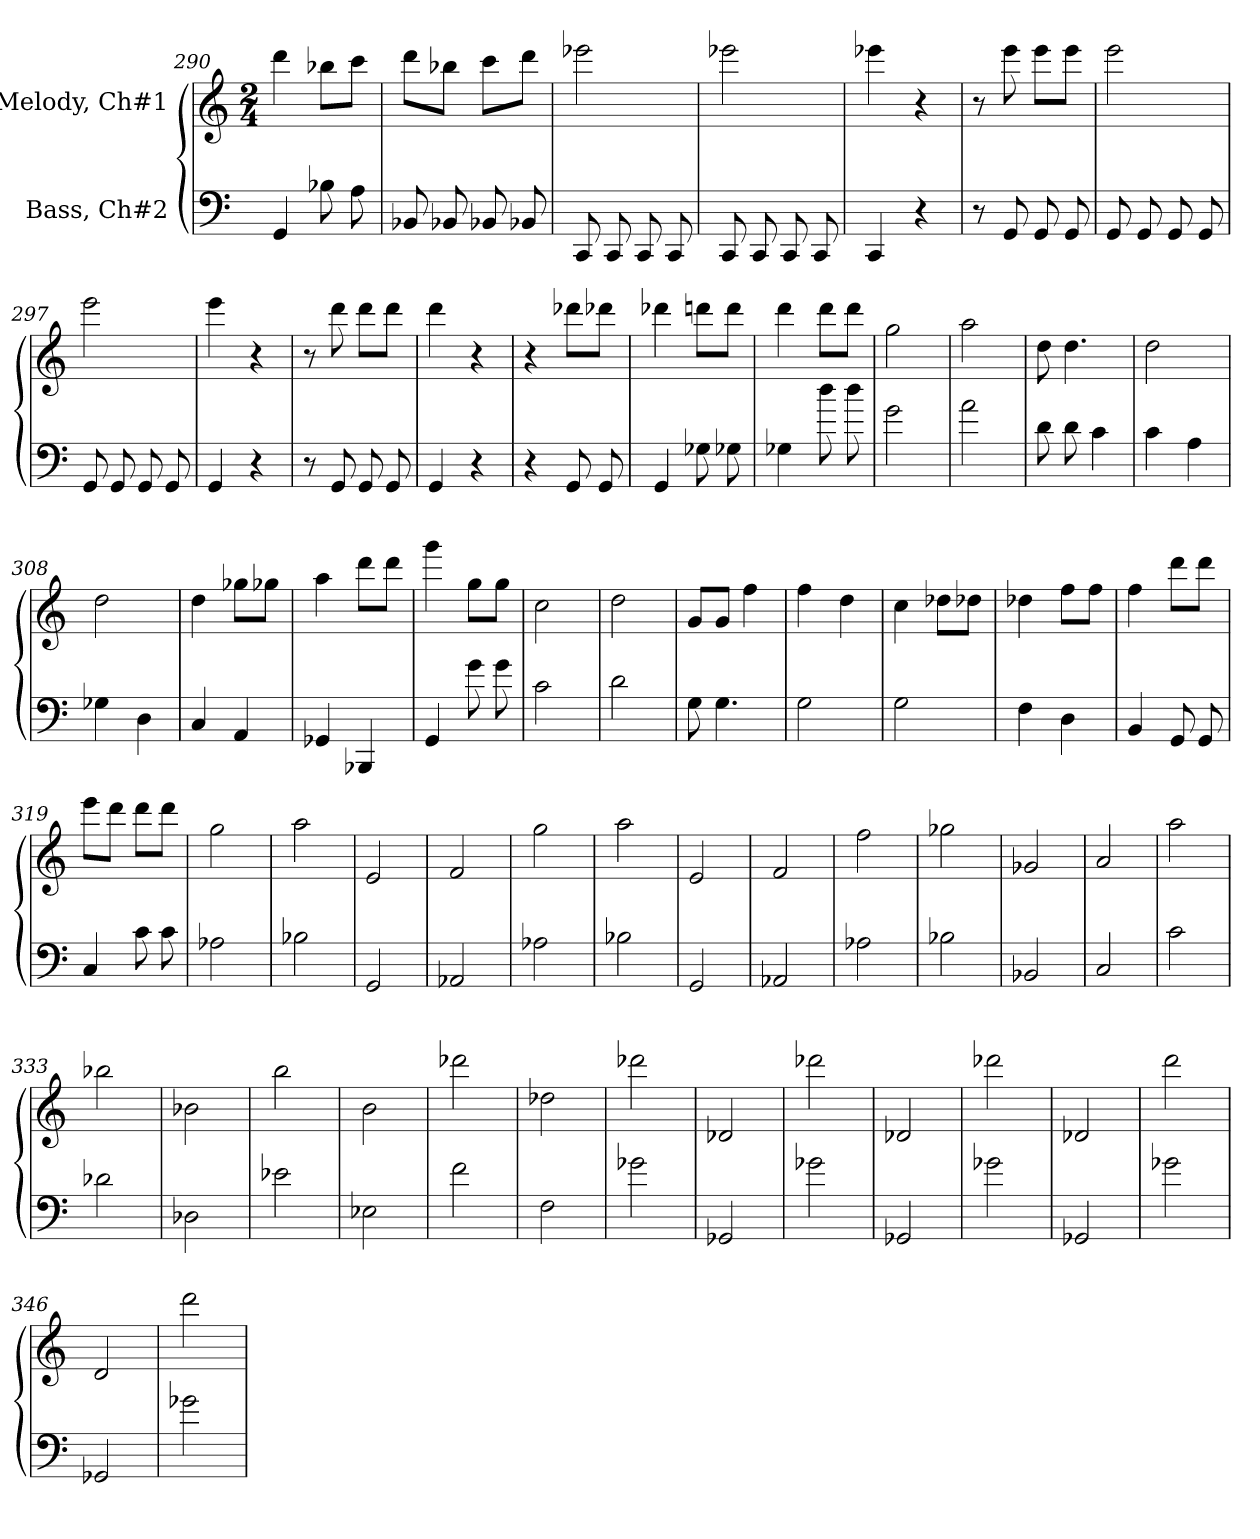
**kern	**kern
*part2	*part1
*staff2	*staff1
*I"Bass, Ch#2	*I"Melody, Ch#1
*clefF4	*
*	*M2/4
=290	=290
4GG	4ddd
8B-X	8bb-XL
8A	8cccJ
=291	=291
8BB-X	8dddL
8BB-X	8bb-XJ
8BB-X	8cccL
8BB-X	8dddJ
=292	=292
8CC	2eee-X
8CC	.
8CC	.
8CC	.
=293	=293
8CC	2eee-X
8CC	.
8CC	.
8CC	.
=294	=294
4CC	4eee-X
4r	4r
=295	=295
8r	8r
8GG	8eee
8GG	8eeeL
8GG	8eeeJ
=296	=296
8GG	2eee
8GG	.
8GG	.
8GG	.
=297	=297
8GG	2eee
8GG	.
8GG	.
8GG	.
=298	=298
4GG	4eee
4r	4r
=299	=299
8r	8r
8GG	8ddd
8GG	8dddL
8GG	8dddJ
=300	=300
4GG	4ddd
4r	4r
=301	=301
4r	4r
8GG	8ddd-XL
8GG	8ddd-XJ
=302	=302
4GG	4ddd-X
8G-X	8dddL
8G-X	8dddJ
=303	=303
4G-X	4ddd
8dd	8dddL
8dd	8dddJ
=304	=304
2g	2gg
=305	=305
2a	2aa
=306	=306
8d	8dd
8d	4.dd
4c	.
=307	=307
4c	2dd
4A	.
=308	=308
4G-X	2dd
4D	.
=309	=309
4C	4dd
4AA	8gg-XL
.	8gg-XJ
=310	=310
4GG-X	4aa
4BBB-X	8dddL
.	8dddJ
=311	=311
4GG	4ggg
8g	8ggL
8g	8ggJ
=312	=312
2c	2cc
=313	=313
2d	2dd
=314	=314
8G	8gL
4.G	8gJ
.	4ff
=315	=315
2G	4ff
.	4dd
=316	=316
2G	4cc
.	8dd-XL
.	8dd-XJ
=317	=317
4F	4dd-X
4D	8ffL
.	8ffJ
=318	=318
4BB	4ff
8GG	8dddL
8GG	8dddJ
=319	=319
4C	8eeeL
.	8dddJ
8c	8dddL
8c	8dddJ
=320	=320
2A-X	2gg
=321	=321
2B-X	2aa
=322	=322
2GG	2e
=323	=323
2AA-X	2f
=324	=324
2A-X	2gg
=325	=325
2B-X	2aa
=326	=326
2GG	2e
=327	=327
2AA-X	2f
=328	=328
2A-X	2ff
=329	=329
2B-X	2gg-X
=330	=330
2BB-X	2g-X
=331	=331
2C	2a
=332	=332
2c	2aa
=333	=333
2d-X	2bb-X
=334	=334
2D-X	2b-X
=335	=335
2e-X	2bb
=336	=336
2E-X	2b
=337	=337
2f	2ddd-X
=338	=338
2F	2dd-X
=339	=339
2g-X	2ddd-X
=340	=340
2GG-X	2d-X
=341	=341
2g-X	2ddd-X
=342	=342
2GG-X	2d-X
=343	=343
2g-X	2ddd-X
=344	=344
2GG-X	2d-X
=345	=345
2g-X	2ddd
=346	=346
2GG-X	2d
=347	=347
2g-X	2ddd
=	=
*-	*-
